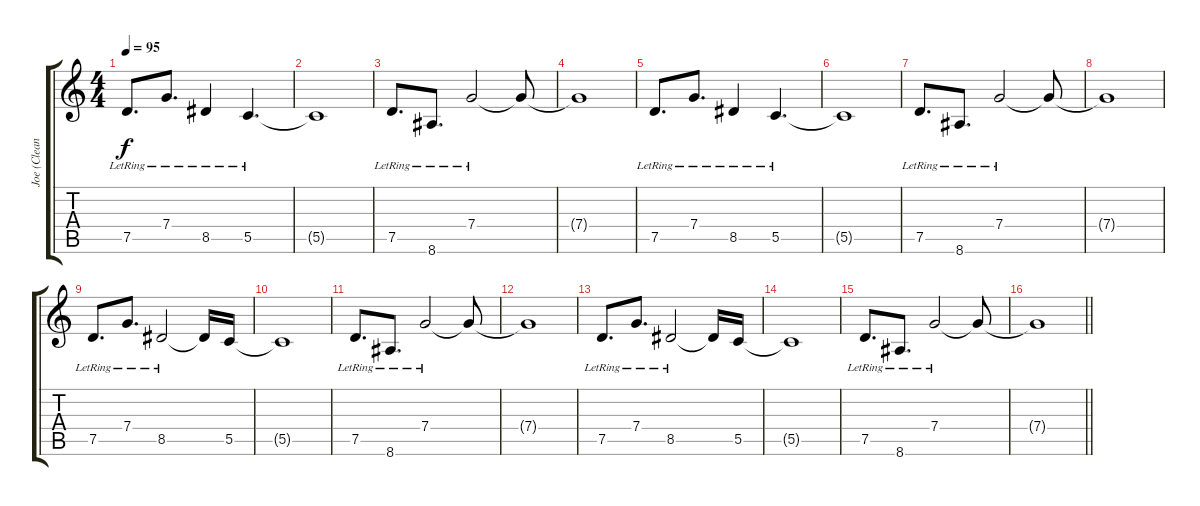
\track ("Joe (Clean)" "Joe (Clean") {instrument electricguitarjazz}
\staff {score tabs}
\tuning (D4 A3 F3 C3 G2 D2) {hide}
\ts (4 4)
\tempo 95
\clef g2
\ks c
7.5{lr}.8{d dy f} 7.4{lr}.8{d} 8.5{lr}.4 5.5{lr}.4{d} |
5.5{t}.1 |
7.5{lr}.8{d} 8.6{lr}.8{d} 7.4{lr}.2 7.4{t}.8 |
7.4{t}.1 |
7.5{lr}.8{d} 7.4{lr}.8{d} 8.5{lr}.4 5.5{lr}.4{d} |
5.5{t}.1 |
7.5{lr}.8{d} 8.6{lr}.8{d} 7.4{lr}.2 7.4{t}.8 |
7.4{t}.1 |
7.5{lr}.8{d} 7.4{lr}.8{d} 8.5{lr}.2 8.5{t}.16 5.5.16 |
5.5{t}.1 |
7.5{lr}.8{d} 8.6{lr}.8{d} 7.4{lr}.2 7.4{t}.8 |
7.4{t}.1 |
7.5{lr}.8{d} 7.4{lr}.8{d} 8.5{lr}.2 8.5{t}.16 5.5.16 |
5.5{t}.1 |
7.5{lr}.8{d} 8.6{lr}.8{d} 7.4{lr}.2 7.4{t}.8 |
\barLineRight lightlight
7.4{t}.1
